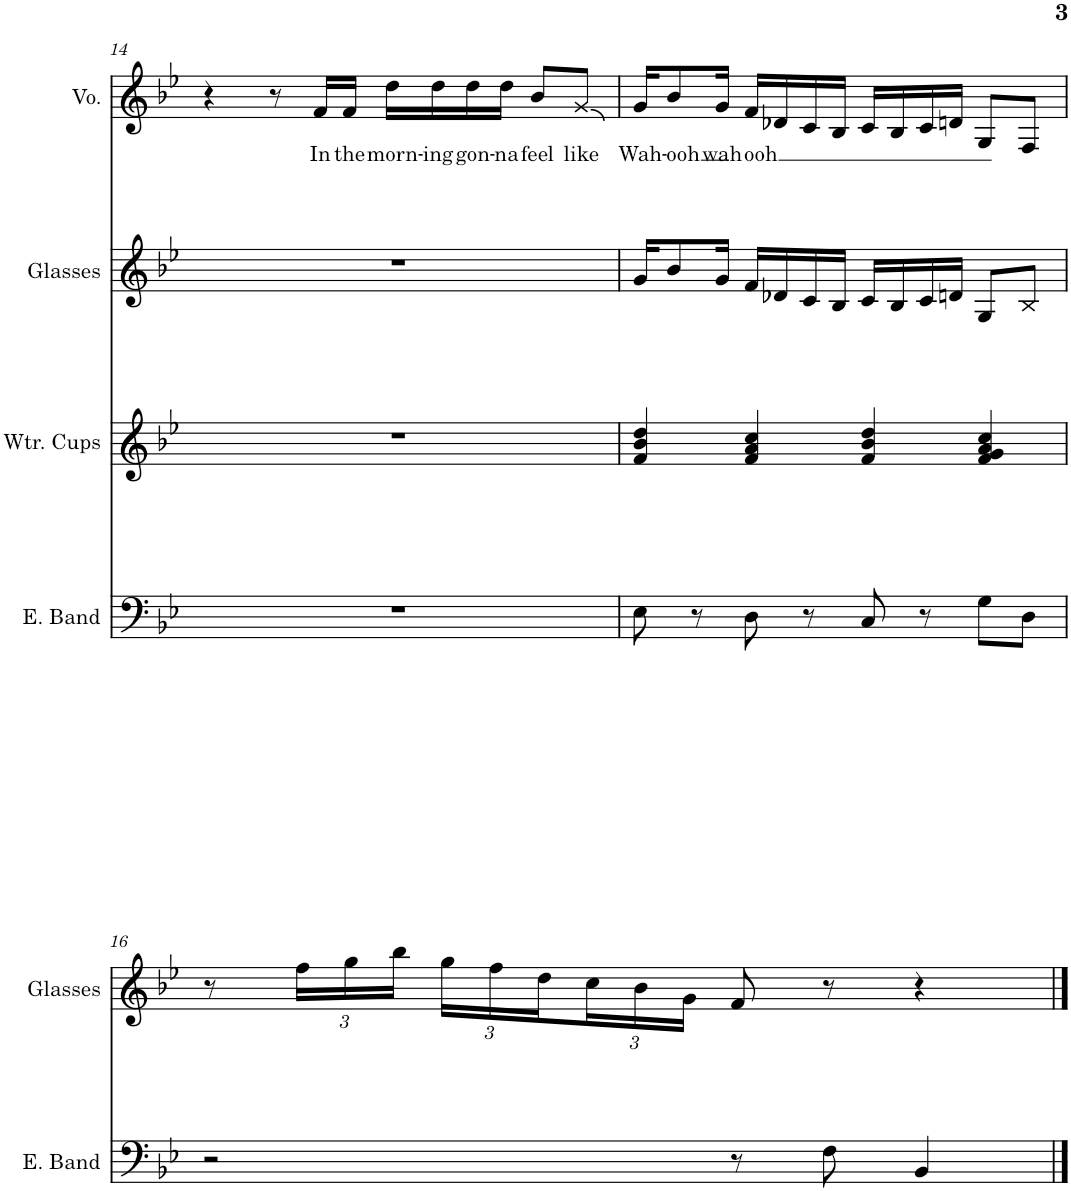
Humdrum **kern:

**kern	**kern	**kern	**kern	**text
*part4	*part3	*part2	*part1	*part1
*staff4	*staff3	*staff2	*staff1	*staff1
*I"Elastic Band	*I"Water Cups	*I"Glasses	*I"Voice	*
*I'E. Band	*I'Wtr. Cups	*I'Glasses	*I'Vo.	*
!!LO:PB:g=z
*clefF4	*clefG2	*clefG2	*clefG2	*
*Trd7c12	*	*Trd-14c-24	*	*
*k[b-e-]	*k[b-e-]	*k[b-e-]	*k[b-e-]	*
*M4/4	*M4/4	*M4/4	*M4/4	*
=14	=14	=14	=14	=14
1r	1r	1r	4r	.
.	.	.	8r	.
!	!	!	!	!LO:LY:b
.	.	.	16f/LL	In
!	!	!	!	!LO:LY:b
.	.	.	16f/JJ	the
!	!	!	!	!LO:LY:b
.	.	.	16dd\LL	morn-
!	!	!	!	!LO:LY:b
.	.	.	16dd\	-ing
!	!	!	!	!LO:LY:b
.	.	.	16dd\	gon-
!	!	!	!	!LO:LY:b
.	.	.	16dd\JJ	-na
!	!	!	!	!LO:LY:b
.	.	.	8b-/L	feel
!	!	!	!	!LO:LY:b
.	.	.	8g/J	like
=15	=15	=15	=15	=15
!	!	!	!	!LO:LY:b
8E-\	4f/ 4b-/ 4dd/	16g/KL	16g/KL	Wah-
!	!	!	!	!LO:LY:b
.	.	8b-/	8b-/	-ooh
8r	.	.	.	.
!	!	!	!	!LO:LY:b
.	.	16g/Jk	16g/Jk	wah
!	!	!	!	!LO:LY:b
8D\	4f/ 4a/ 4cc/	16f/LL	16f/LL	ooh
.	.	16d-X/	16d-X/	.
8r	.	16c/	16c/	.
.	.	16B-/JJ	16B-/JJ	.
8C/	4f/ 4b-/ 4dd/	16c/LL	16c/LL	.
.	.	16B-/	16B-/	.
8r	.	16c/	16c/	.
.	.	16dn/JJ	16dn/JJ	.
8G\L	4f/ 4g/ 4a/ 4cc/	8G/L	8G/L	.
8D\J	.	8B-/J	8F/J	.
!!LO:LB:g=z
=16	=16	=16	=16	=16
2r	1r	8r	1r	.
*	*	*Xbrackettup	*	*
.	.	24ff\LL	.	.
.	.	24gg\	.	.
.	.	24bb-\JJ	.	.
.	.	24gg\LL	.	.
.	.	24ff\	.	.
.	.	24dd\	.	.
.	.	24cc\	.	.
.	.	24b-\	.	.
.	.	24g\JJ	.	.
8r	.	8f/	.	.
8F\	.	8r	.	.
4BB-/	.	4r	.	.
==	==	==	==	==
*-	*-	*-	*-	*-
